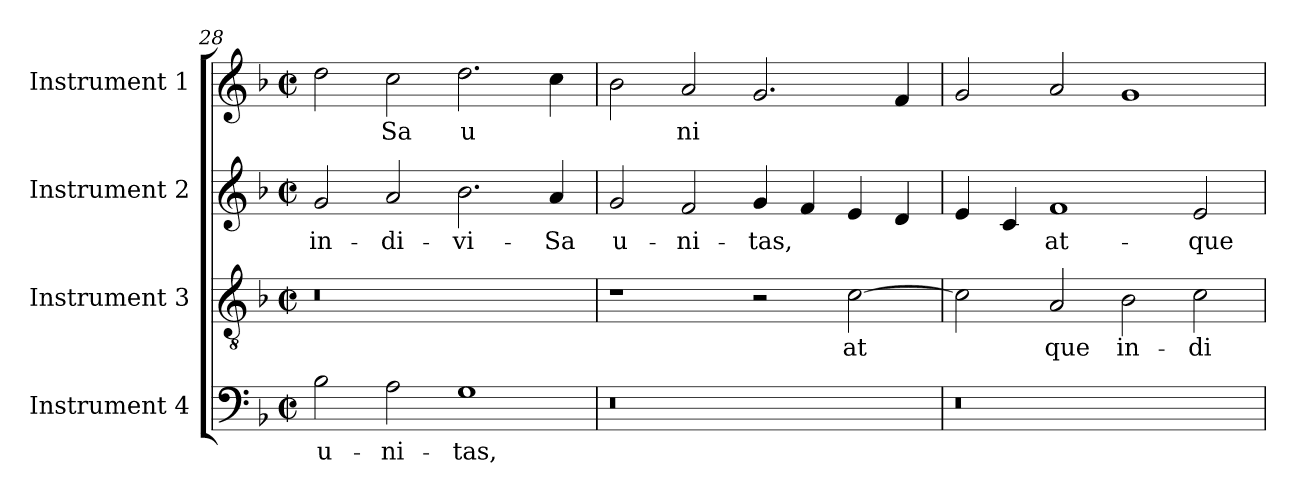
**kern	**text	**kern	**text	**kern	**text	**kern	**text
*part4	*part4	*part3	*part3	*part2	*part2	*part1	*part1
*staff4	*staff4	*staff3	*staff3	*staff2	*staff2	*staff1	*staff1
*I"Instrument 4	*	*I"Instrument 3	*	*I"Instrument 2	*	*I"Instrument 1	*
*clefF4	*	*clefGv2	*	*clefG2	*	*clefG2	*
*k[b-]	*	*k[b-]	*	*k[b-]	*	*k[b-]	*
*F:	*	*F:	*	*F:	*	*F:	*
*M2/2	*	*M2/2	*	*M2/2	*	*M2/2	*
*met(c|)	*	*met(c|)	*	*met(c|)	*	*met(c|)	*
=28	=28	=28	=28	=28	=28	=28	=28
!	!LO:LY:b:cj	!	!	!	!LO:LY:b:cj	!	!LO:LY:b:cj
2B-\	u-	0r	.	2g/	in-	2dd\	--
!	!LO:LY:b:cj	!	!	!	!LO:LY:b:cj	!	!LO:LY:b:cj
2A\	-ni-	.	.	2a/	-di-	2cc\	-Sa
!	!LO:LY:b:cj	!	!	!	!LO:LY:b:cj	!	!LO:LY:b:cj
1G	-tas,	.	.	2.b-\	-vi-	2.dd\	u-
!	!	!	!	!	!LO:LY:b:cj	!	!LO:LY:b:cj
.	.	.	.	4a/	-Sa	4cc\	--
!!LO:LB:g=z
=29	=29	=29	=29	=29	=29	=29	=29
!	!	!	!	!	!LO:LY:b:cj	!	!LO:LY:b:cj
0r	.	1r	.	2g/	u-	2b-\	--
!	!	!	!	!	!LO:LY:b:cj	!	!LO:LY:b:cj
.	.	.	.	2f/	-ni-	2a/	-ni-
!	!	!	!	!	!LO:LY:b:cj	!	!LO:LY:b:cj
.	.	2r	.	4g/	-tas,	2.g/	--
!	!	!	!	!	!LO:LY:b:cj	!	!
.	.	.	.	4f/	.	.	.
!	!	!	!LO:LY:b:cj	!	!LO:LY:b:cj	!	!
.	.	[>2c\	at-	4e/	.	.	.
!	!	!	!	!	!LO:LY:b:cj	!	!LO:LY:b:cj
.	.	.	.	4d/	.	4f/	--
=30	=30	=30	=30	=30	=30	=30	=30
!	!	!	!LO:LY:b:cj	!	!LO:LY:b:cj	!	!LO:LY:b:cj
0r	.	2c\]	--	4e/	.	2g/	--
!	!	!	!	!	!LO:LY:b:cj	!	!
.	.	.	.	4c/	.	.	.
!	!	!	!LO:LY:b:cj	!	!LO:LY:b:cj	!	!LO:LY:b:cj
.	.	2A/	-que	1f	at-	2a/	--
!	!	!	!LO:LY:b:cj	!	!	!	!LO:LY:b:cj
.	.	2B-\	in-	.	.	1g	--
!	!	!	!LO:LY:b:cj	!	!LO:LY:b:cj	!	!
.	.	2c\	-di-	2e/	-que	.	.
=	=	=	=	=	=	=	=
*-	*-	*-	*-	*-	*-	*-	*-
